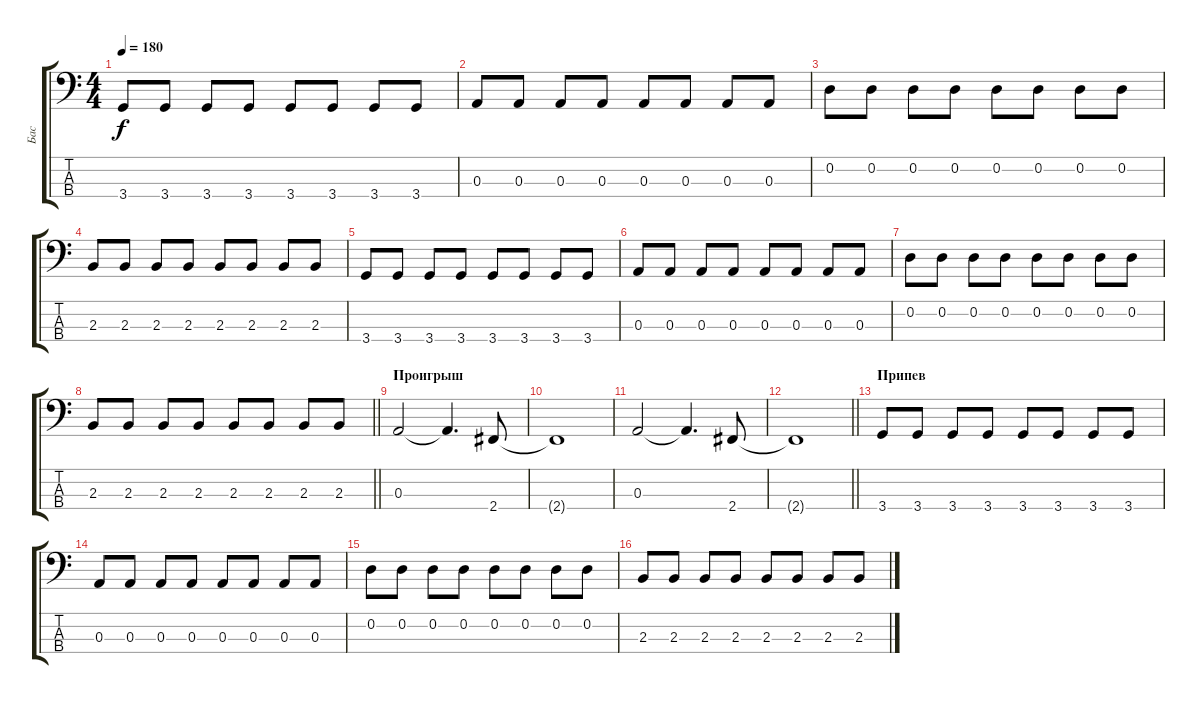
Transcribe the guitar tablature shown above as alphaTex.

\track ("Бас" "Бас") {instrument electricbassfinger}
\staff {score tabs}
\tuning (G2 D2 A1 E1) {hide}
\ts (4 4)
\section ("" "")
\tempo 180
\clef f4
\ks c
3.4.8{dy f} 3.4.8 3.4.8 3.4.8 3.4.8 3.4.8 3.4.8 3.4.8 |
0.3.8 0.3.8 0.3.8 0.3.8 0.3.8 0.3.8 0.3.8 0.3.8 |
0.2.8 0.2.8 0.2.8 0.2.8 0.2.8 0.2.8 0.2.8 0.2.8 |
2.3.8 2.3.8 2.3.8 2.3.8 2.3.8 2.3.8 2.3.8 2.3.8 |
3.4.8 3.4.8 3.4.8 3.4.8 3.4.8 3.4.8 3.4.8 3.4.8 |
0.3.8 0.3.8 0.3.8 0.3.8 0.3.8 0.3.8 0.3.8 0.3.8 |
0.2.8 0.2.8 0.2.8 0.2.8 0.2.8 0.2.8 0.2.8 0.2.8 |
\barLineRight lightlight
2.3.8 2.3.8 2.3.8 2.3.8 2.3.8 2.3.8 2.3.8 2.3.8 |
\section ("" "Проигрыш")
0.3.2 0.3{t}.4{d} 2.4.8 |
2.4{t}.1 |
0.3.2 0.3{t}.4{d} 2.4.8 |
\barLineRight lightlight
2.4{t}.1 |
\section ("" "Припев")
3.4.8 3.4.8 3.4.8 3.4.8 3.4.8 3.4.8 3.4.8 3.4.8 |
0.3.8 0.3.8 0.3.8 0.3.8 0.3.8 0.3.8 0.3.8 0.3.8 |
0.2.8 0.2.8 0.2.8 0.2.8 0.2.8 0.2.8 0.2.8 0.2.8 |
2.3.8 2.3.8 2.3.8 2.3.8 2.3.8 2.3.8 2.3.8 2.3.8
